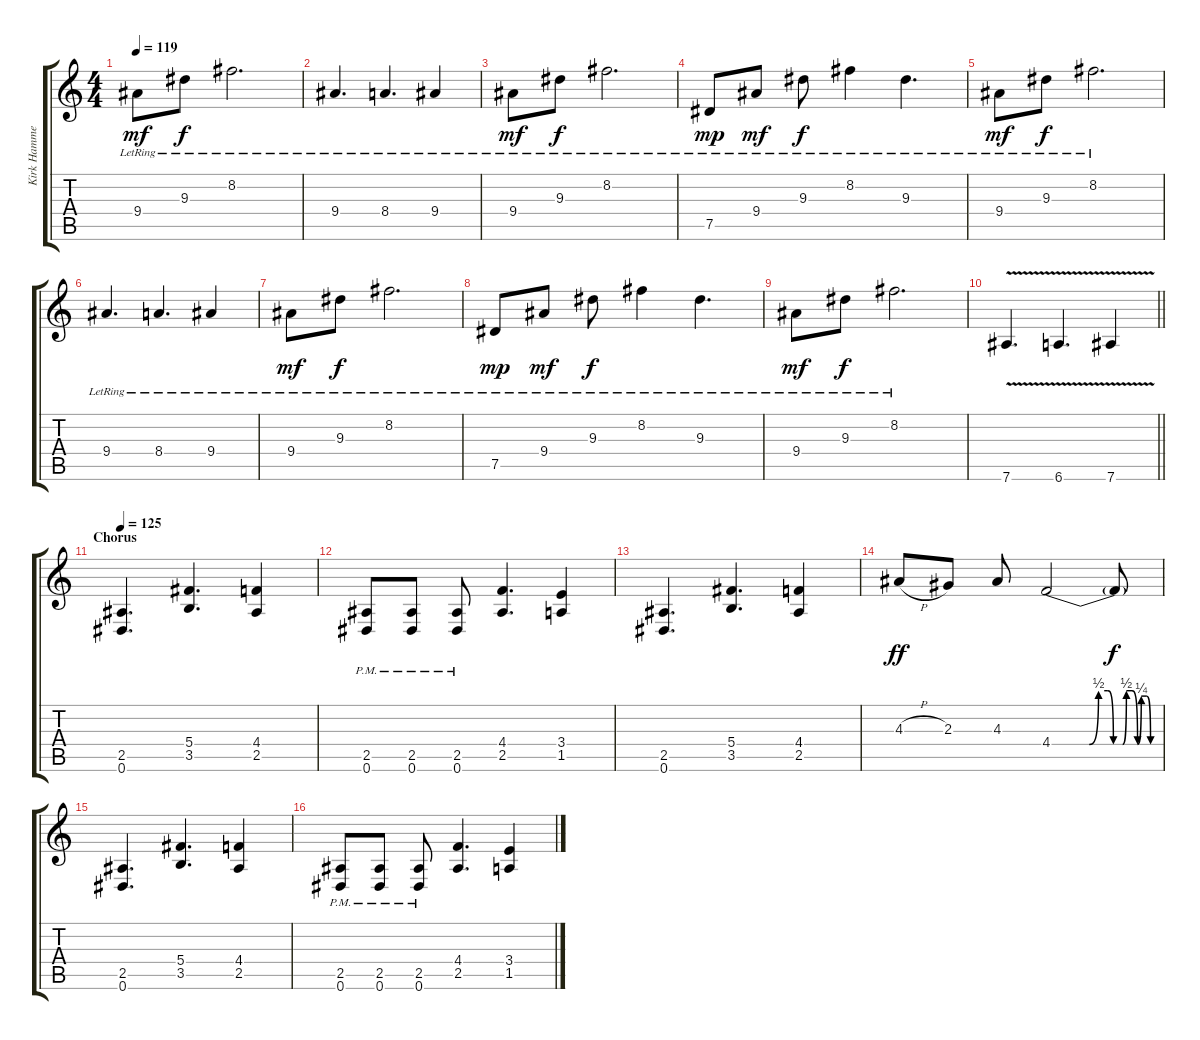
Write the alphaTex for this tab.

\track ("Kirk Hammett" "Kirk Hamme") {instrument distortionguitar}
\staff {score tabs}
\tuning (Eb4 Bb3 Gb3 Db3 Ab2 Eb2) {hide}
\ts (4 4)
\tempo 119
\clef g2
\ks c
9.4{lr}.8{dy mf} 9.3{lr}.8{dy f} 8.2{lr}.2{d} |
9.4{lr}.4{d} 8.4{lr}.4{d} 9.4{lr}.4 |
9.4{lr}.8{dy mf} 9.3{lr}.8{dy f} 8.2{lr}.2{d} |
7.5{lr}.8{dy mp} 9.4{lr}.8{dy mf} 9.3{lr}.8{dy f} 8.2{lr}.4 9.3{lr}.4{d} |
9.4{lr}.8{dy mf} 9.3{lr}.8{dy f} 8.2{lr}.2{d} |
9.4{lr}.4{d} 8.4{lr}.4{d} 9.4{lr}.4 |
9.4{lr}.8{dy mf} 9.3{lr}.8{dy f} 8.2{lr}.2{d} |
7.5{lr}.8{dy mp} 9.4{lr}.8{dy mf} 9.3{lr}.8{dy f} 8.2{lr}.4 9.3{lr}.4{d} |
9.4{lr}.8{dy mf} 9.3{lr}.8{dy f} 8.2{lr}.2{d} |
\barLineRight lightlight
7.6{v}.4{d instrument distortionguitar} 6.6{v}.4{d} 7.6{v}.4 |
\section ("" "Chorus")
\tempo 125
(2.5 0.6).4{d} (5.4 3.5).4{d} (4.4 2.5).4 |
(2.5{pm} 0.6{pm}).8 (2.5{pm} 0.6{pm}).8 (2.5{pm} 0.6{pm}).8 (4.4 2.5).4{d} (3.4 1.5).4 |
(2.5 0.6).4{d} (5.4 3.5).4{d} (4.4 2.5).4 |
4.3{h}.8{dy ff} 2.3.8 4.3.8 4.4{be (custom 0 0 20 0 25 2 30 2 33 0 38 0 40 2 43 2 46 0 48 1 51 1 53 0 60 0)}.2 4.4{t}.8{dy f} |
(2.5 0.6).4{d} (5.4 3.5).4{d} (4.4 2.5).4 |
(2.5{pm} 0.6{pm}).8 (2.5{pm} 0.6{pm}).8 (2.5{pm} 0.6{pm}).8 (4.4 2.5).4{d} (3.4 1.5).4
